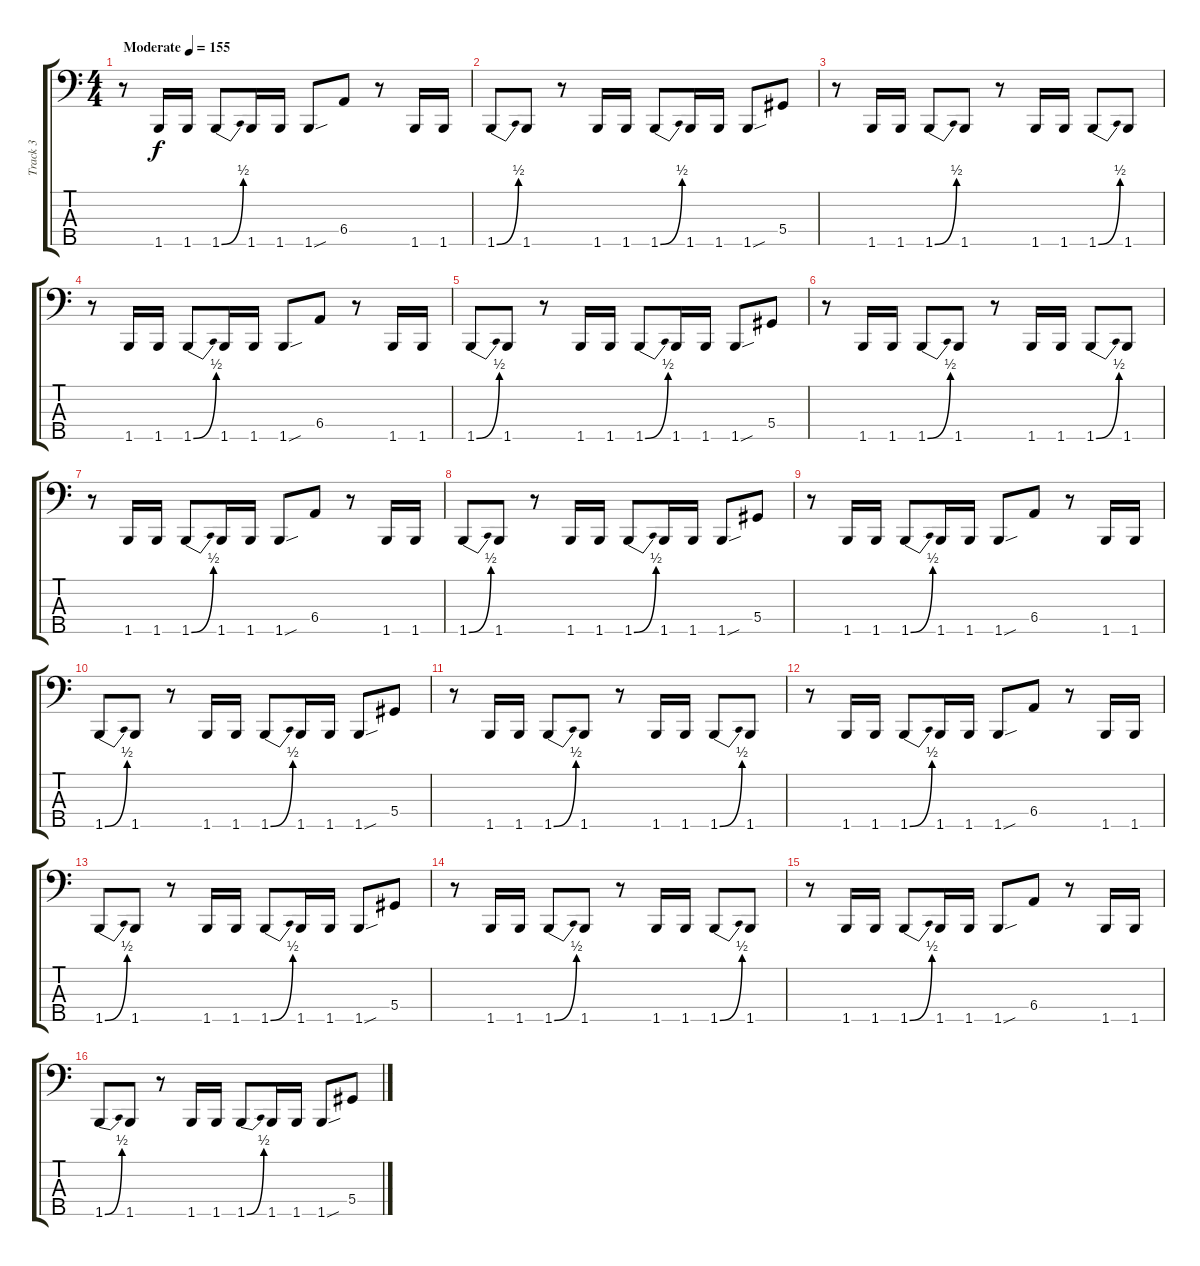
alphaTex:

\track ("Track 3" "Track 3") {instrument electricbassfinger}
\staff {score tabs}
\tuning (Gb2 Db2 Ab1 Eb1 Bb0) {hide}
\ts (4 4)
\tempo (155 "Moderate")
\clef f4
\ks c
r.8{dy f instrument electricbassfinger} 1.5.16 1.5.16 1.5{be (bend 0 0 60 2)}.8 1.5.16 1.5.16 1.5{sou}.8 6.4.8 r.8 1.5.16 1.5.16 |
1.5{be (bend 0 0 60 2)}.8 1.5.8 r.8 1.5.16 1.5.16 1.5{be (bend 0 0 60 2)}.8 1.5.16 1.5.16 1.5{sou}.8 5.4.8 |
r.8 1.5.16 1.5.16 1.5{be (bend 0 0 60 2)}.8 1.5.8 r.8 1.5.16 1.5.16 1.5{be (bend 0 0 60 2)}.8 1.5.8 |
r.8 1.5.16 1.5.16 1.5{be (bend 0 0 60 2)}.8 1.5.16 1.5.16 1.5{sou}.8 6.4.8 r.8 1.5.16 1.5.16 |
1.5{be (bend 0 0 60 2)}.8 1.5.8 r.8 1.5.16 1.5.16 1.5{be (bend 0 0 60 2)}.8 1.5.16 1.5.16 1.5{sou}.8 5.4.8 |
r.8 1.5.16 1.5.16 1.5{be (bend 0 0 60 2)}.8 1.5.8 r.8 1.5.16 1.5.16 1.5{be (bend 0 0 60 2)}.8 1.5.8 |
r.8 1.5.16 1.5.16 1.5{be (bend 0 0 60 2)}.8 1.5.16 1.5.16 1.5{sou}.8 6.4.8 r.8 1.5.16 1.5.16 |
1.5{be (bend 0 0 60 2)}.8 1.5.8 r.8 1.5.16 1.5.16 1.5{be (bend 0 0 60 2)}.8 1.5.16 1.5.16 1.5{sou}.8 5.4.8 |
r.8 1.5.16 1.5.16 1.5{be (bend 0 0 60 2)}.8 1.5.16 1.5.16 1.5{sou}.8 6.4.8 r.8 1.5.16 1.5.16 |
1.5{be (bend 0 0 60 2)}.8 1.5.8 r.8 1.5.16 1.5.16 1.5{be (bend 0 0 60 2)}.8 1.5.16 1.5.16 1.5{sou}.8 5.4.8 |
r.8 1.5.16 1.5.16 1.5{be (bend 0 0 60 2)}.8 1.5.8 r.8 1.5.16 1.5.16 1.5{be (bend 0 0 60 2)}.8 1.5.8 |
r.8 1.5.16 1.5.16 1.5{be (bend 0 0 60 2)}.8 1.5.16 1.5.16 1.5{sou}.8 6.4.8 r.8 1.5.16 1.5.16 |
1.5{be (bend 0 0 60 2)}.8 1.5.8 r.8 1.5.16 1.5.16 1.5{be (bend 0 0 60 2)}.8 1.5.16 1.5.16 1.5{sou}.8 5.4.8 |
r.8 1.5.16 1.5.16 1.5{be (bend 0 0 60 2)}.8 1.5.8 r.8 1.5.16 1.5.16 1.5{be (bend 0 0 60 2)}.8 1.5.8 |
r.8 1.5.16 1.5.16 1.5{be (bend 0 0 60 2)}.8 1.5.16 1.5.16 1.5{sou}.8 6.4.8 r.8 1.5.16 1.5.16 |
1.5{be (bend 0 0 60 2)}.8 1.5.8 r.8 1.5.16 1.5.16 1.5{be (bend 0 0 60 2)}.8 1.5.16 1.5.16 1.5{sou}.8 5.4.8
